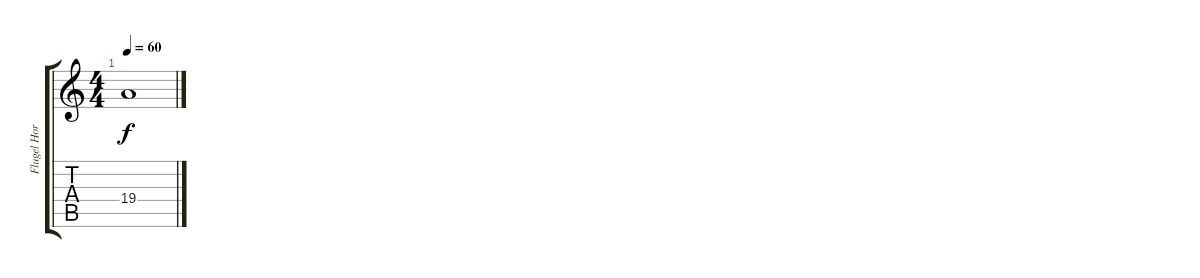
\track ("Flugel Horn " "Flugel Hor") {instrument trumpet}
\staff {score tabs}
\tuning (E4 B3 G3 D3 A2 E2) {hide}
\ts (4 4)
\tempo 60
\clef g2
\ks c
19.4{t}.1{dy f}
